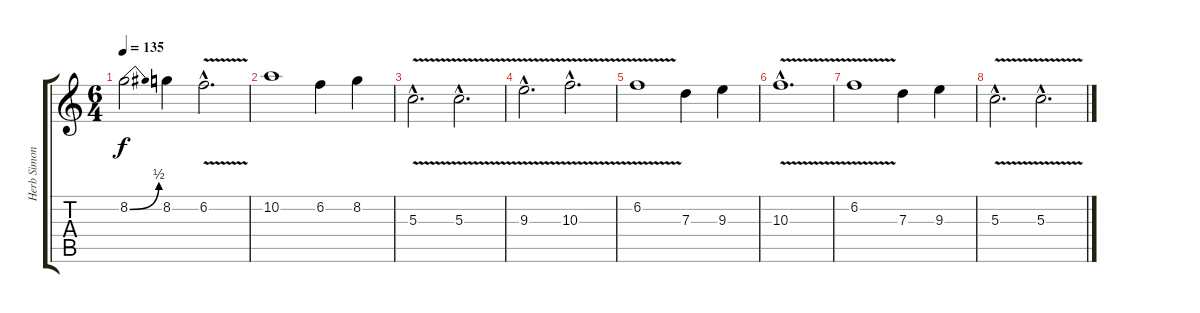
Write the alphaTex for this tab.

\track ("Herb Simonsen" "Herb Simon") {instrument distortionguitar}
\staff {score tabs}
\tuning (E4 B3 G3 D3 A2 E2) {hide}
\ts (6 4)
\tempo 135
\clef g2
\ks c
8.2{be (bend 0 0 60 2)}.2{dy f} 8.2.4 6.2{v hac}.2{d} |
10.2.1 6.2.4 8.2.4 |
5.3{v hac}.2{d} 5.3{v hac}.2{d} |
9.3{v hac}.2{d} 10.3{v hac}.2{d} |
6.2{v}.1{instrument electricguitarclean} 7.3.4 9.3.4 |
10.3{v hac}.1{d} |
6.2{v}.1 7.3.4 9.3.4 |
5.3{v hac}.2{d} 5.3{v hac}.2{d}
